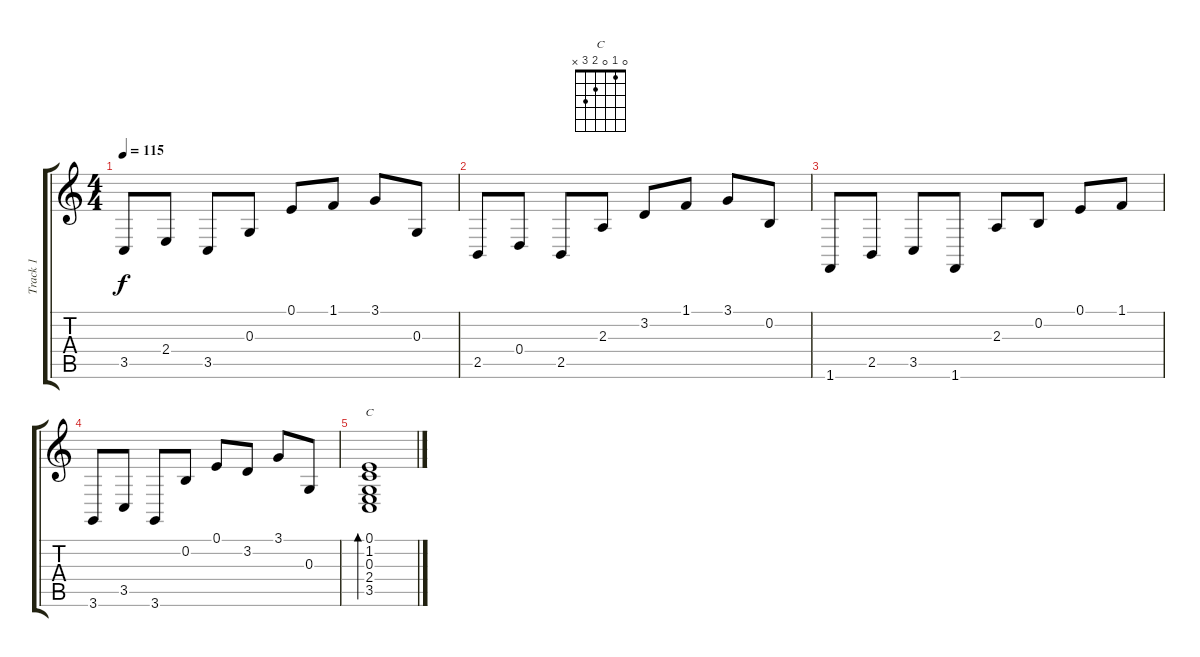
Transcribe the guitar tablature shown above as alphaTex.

\track ("Track 1" "Track 1") {instrument acousticgrandpiano}
\staff {score tabs}
\tuning (E4 B3 G3 D3 A2 E2) {hide}
\chord ("C" 0 1 0 2 3 x)
\ts (4 4)
\tempo 115
\clef g2
\ks c
3.5.8{dy f} 2.4.8 3.5.8 0.3.8 0.1.8 1.1.8 3.1.8 0.3.8 |
2.5.8 0.4.8 2.5.8 2.3.8 3.2.8 1.1.8 3.1.8 0.2.8 |
1.6.8 2.5.8 3.5.8 1.6.8 2.3.8 0.2.8 0.1.8 1.1.8 |
3.6.8 3.5.8 3.6.8 0.2.8 0.1.8 3.2.8 3.1.8 0.3.8 |
(0.1 1.2 0.3 2.4 3.5).1{bd 240 ch "C"}
